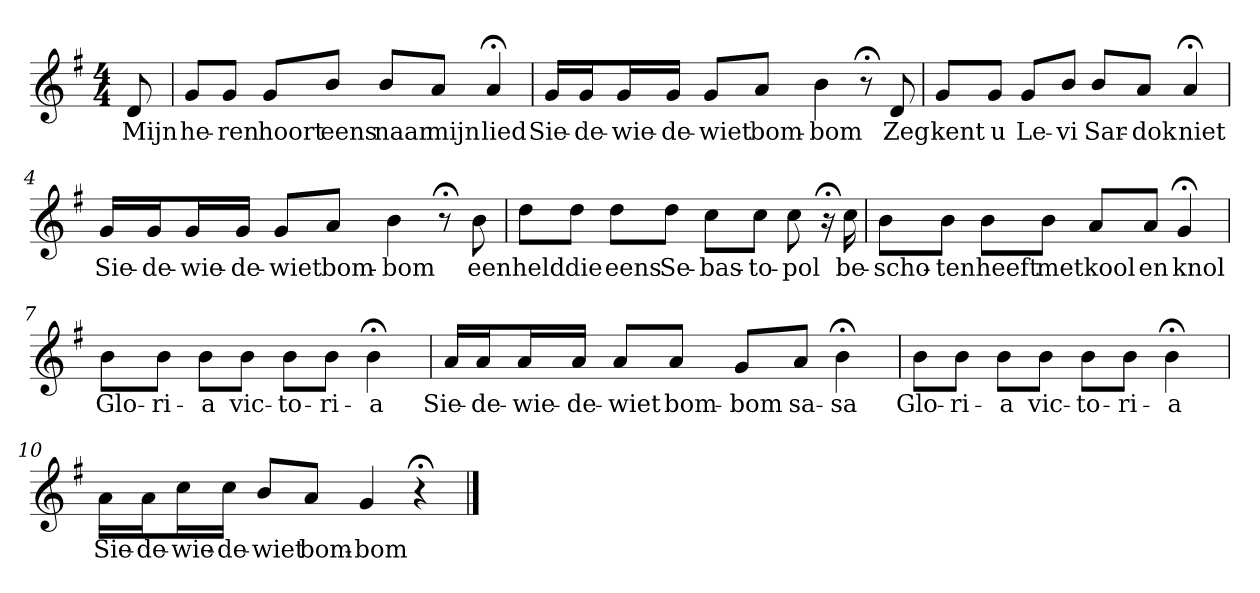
**kern	**text
*part1	*part1
*staff1	*staff1
*k[f#]	*
*G:	*
*M4/4	*
*MM120	*
=	=
8d	Mijn
=1	=1
8gL	he-
8gJ	-ren
8gL	hoort
8bJ	eens
8bL	naar
8aJ	mijn
4a;<	lied
=2	=2
16gLL	Sie-
16gJ	-de-
16gL	-wie-
16gJJ	-de-
8gL	-wiet
8aJ	bom-
4b	-bom
8r;<	.
8d	Zeg
=3	=3
8gL	kent
8gJ	u
8gL	Le-
8bJ	-vi
8bL	Sar-
8aJ	-dok
4a;<	niet
=4	=4
16gLL	Sie-
16gJ	-de-
16gL	-wie-
16gJJ	-de-
8gL	-wiet
8aJ	bom-
4b	-bom
8r;<	.
8b	een
=5	=5
8ddL	held
8ddJ	die
8ddL	eens
8ddJ	Se-
8ccL	-bas-
8ccJ	-to-
8cc	-pol
16r;<	.
16cc	be-
=6	=6
8bL	-scho-
8bJ	-ten
8bL	heeft
8bJ	met
8aL	kool
8aJ	en
4g;<	knol
=7	=7
8bL	Glo-
8bJ	-ri-
8bL	-a
8bJ	vic-
8bL	-to-
8bJ	-ri-
4b;<	-a
=8	=8
16aLL	Sie-
16aJ	-de-
16aL	-wie-
16aJJ	-de-
8aL	-wiet
8aJ	bom-
8gL	-bom
8aJ	sa-
4b;<	-sa
=9	=9
8bL	Glo-
8bJ	-ri-
8bL	-a
8bJ	vic-
8bL	-to-
8bJ	-ri-
4b;<	-a
=10	=10
16aLL	Sie-
16aJ	-de-
16ccL	-wie-
16ccJJ	-de-
8bL	-wiet
8aJ	bom-
4g	-bom
4r;<	.
==	==
*-	*-
